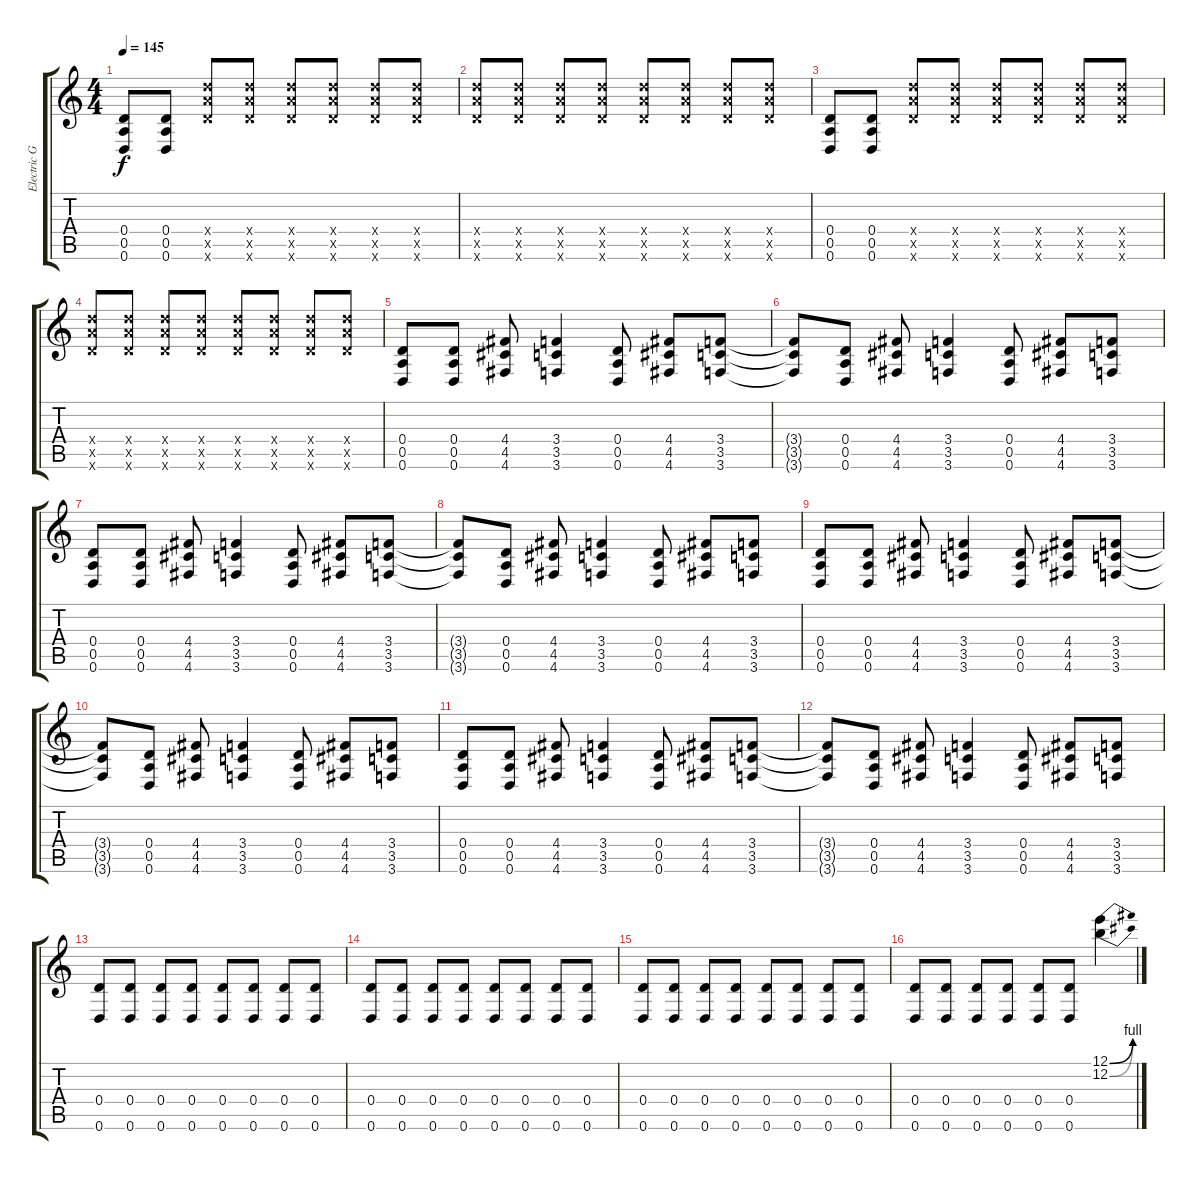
\track ("Electric Guitar" "Electric G") {instrument distortionguitar}
\staff {score tabs}
\tuning (E4 B3 G3 D3 A2 D2) {hide}
\ts (4 4)
\tempo 145
\clef g2
\ks c
(0.4 0.5 0.6).8{dy f} (0.4 0.5 0.6).8 (12.4{x} 12.5{x} 12.6{x}).8 (12.4{x} 12.5{x} 12.6{x}).8 (12.4{x} 12.5{x} 12.6{x}).8 (12.4{x} 12.5{x} 12.6{x}).8 (12.4{x} 12.5{x} 12.6{x}).8 (12.4{x} 12.5{x} 12.6{x}).8 |
(12.4{x} 12.5{x} 12.6{x}).8 (12.4{x} 12.5{x} 12.6{x}).8 (12.4{x} 12.5{x} 12.6{x}).8 (12.4{x} 12.5{x} 12.6{x}).8 (12.4{x} 12.5{x} 12.6{x}).8 (12.4{x} 12.5{x} 12.6{x}).8 (12.4{x} 12.5{x} 12.6{x}).8 (12.4{x} 12.5{x} 12.6{x}).8 |
(0.4 0.5 0.6).8 (0.4 0.5 0.6).8 (12.4{x} 12.5{x} 12.6{x}).8 (12.4{x} 12.5{x} 12.6{x}).8 (12.4{x} 12.5{x} 12.6{x}).8 (12.4{x} 12.5{x} 12.6{x}).8 (12.4{x} 12.5{x} 12.6{x}).8 (12.4{x} 12.5{x} 12.6{x}).8 |
(12.4{x} 12.5{x} 12.6{x}).8 (12.4{x} 12.5{x} 12.6{x}).8 (12.4{x} 12.5{x} 12.6{x}).8 (12.4{x} 12.5{x} 12.6{x}).8 (12.4{x} 12.5{x} 12.6{x}).8 (12.4{x} 12.5{x} 12.6{x}).8 (12.4{x} 12.5{x} 12.6{x}).8 (12.4{x} 12.5{x} 12.6{x}).8 |
(0.4 0.5 0.6).8 (0.4 0.5 0.6).8 (4.4 4.5 4.6).8 (3.4 3.5 3.6).4 (0.4 0.5 0.6).8 (4.4 4.5 4.6).8 (3.4 3.5 3.6).8 |
(3.4{t} 3.5{t} 3.6{t}).8 (0.4 0.5 0.6).8 (4.4 4.5 4.6).8 (3.4 3.5 3.6).4 (0.4 0.5 0.6).8 (4.4 4.5 4.6).8 (3.4 3.5 3.6).8 |
(0.4 0.5 0.6).8 (0.4 0.5 0.6).8 (4.4 4.5 4.6).8 (3.4 3.5 3.6).4 (0.4 0.5 0.6).8 (4.4 4.5 4.6).8 (3.4 3.5 3.6).8 |
(3.4{t} 3.5{t} 3.6{t}).8 (0.4 0.5 0.6).8 (4.4 4.5 4.6).8 (3.4 3.5 3.6).4 (0.4 0.5 0.6).8 (4.4 4.5 4.6).8 (3.4 3.5 3.6).8 |
(0.4 0.5 0.6).8 (0.4 0.5 0.6).8 (4.4 4.5 4.6).8 (3.4 3.5 3.6).4 (0.4 0.5 0.6).8 (4.4 4.5 4.6).8 (3.4 3.5 3.6).8 |
(3.4{t} 3.5{t} 3.6{t}).8 (0.4 0.5 0.6).8 (4.4 4.5 4.6).8 (3.4 3.5 3.6).4 (0.4 0.5 0.6).8 (4.4 4.5 4.6).8 (3.4 3.5 3.6).8 |
(0.4 0.5 0.6).8 (0.4 0.5 0.6).8 (4.4 4.5 4.6).8 (3.4 3.5 3.6).4 (0.4 0.5 0.6).8 (4.4 4.5 4.6).8 (3.4 3.5 3.6).8 |
(3.4{t} 3.5{t} 3.6{t}).8 (0.4 0.5 0.6).8 (4.4 4.5 4.6).8 (3.4 3.5 3.6).4 (0.4 0.5 0.6).8 (4.4 4.5 4.6).8 (3.4 3.5 3.6).8 |
(0.4 0.6).8 (0.4 0.6).8 (0.4 0.6).8 (0.4 0.6).8 (0.4 0.6).8 (0.4 0.6).8 (0.4 0.6).8 (0.4 0.6).8 |
(0.4 0.6).8 (0.4 0.6).8 (0.4 0.6).8 (0.4 0.6).8 (0.4 0.6).8 (0.4 0.6).8 (0.4 0.6).8 (0.4 0.6).8 |
(0.4 0.6).8 (0.4 0.6).8 (0.4 0.6).8 (0.4 0.6).8 (0.4 0.6).8 (0.4 0.6).8 (0.4 0.6).8 (0.4 0.6).8 |
(0.4 0.6).8 (0.4 0.6).8 (0.4 0.6).8 (0.4 0.6).8 (0.4 0.6).8 (0.4 0.6).8 (12.1{be (bend 0 0 60 4)} 12.2{be (bend 0 0 60 4)}).4
